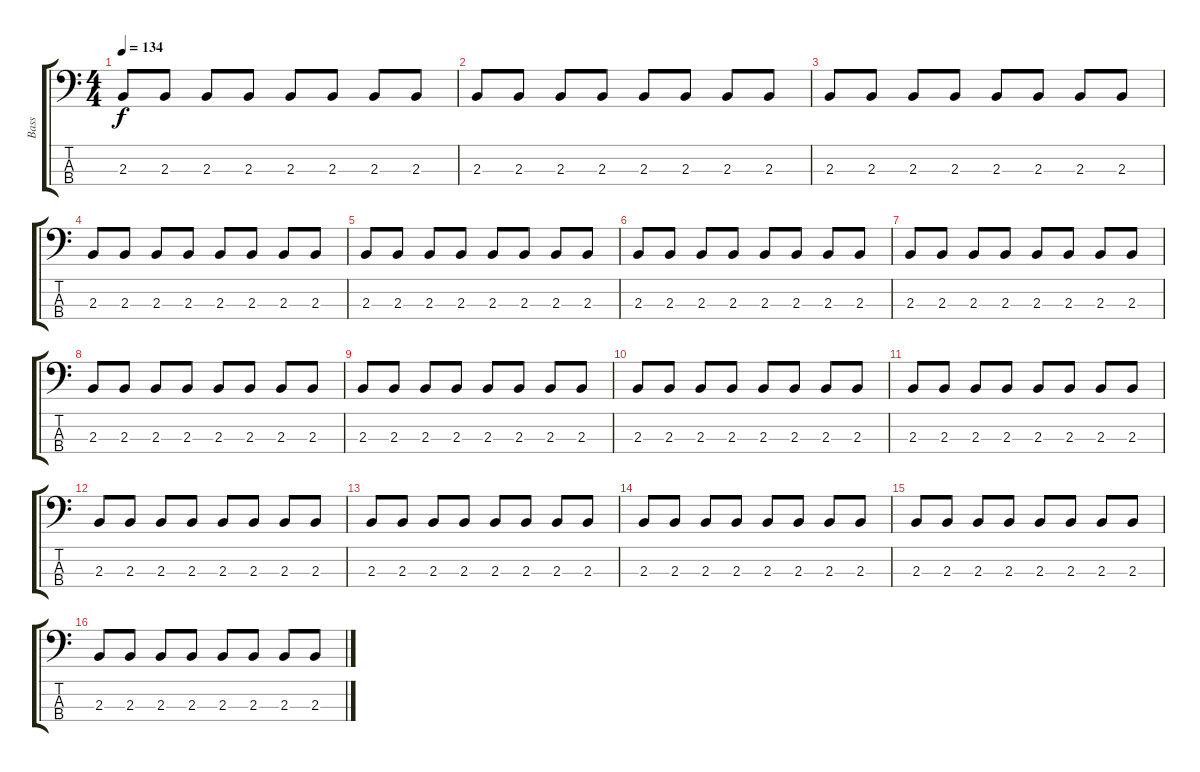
\track ("Bass" "Bass") {instrument electricbassfinger}
\staff {score tabs}
\tuning (G2 D2 A1 D1) {hide}
\ts (4 4)
\tempo 134
\clef f4
\ks c
2.3.8{dy f} 2.3.8 2.3.8 2.3.8 2.3.8 2.3.8 2.3.8 2.3.8 |
2.3.8 2.3.8 2.3.8 2.3.8 2.3.8 2.3.8 2.3.8 2.3.8 |
2.3.8 2.3.8 2.3.8 2.3.8 2.3.8 2.3.8 2.3.8 2.3.8 |
2.3.8 2.3.8 2.3.8 2.3.8 2.3.8 2.3.8 2.3.8 2.3.8 |
2.3.8 2.3.8 2.3.8 2.3.8 2.3.8 2.3.8 2.3.8 2.3.8 |
2.3.8 2.3.8 2.3.8 2.3.8 2.3.8 2.3.8 2.3.8 2.3.8 |
2.3.8 2.3.8 2.3.8 2.3.8 2.3.8 2.3.8 2.3.8 2.3.8 |
2.3.8 2.3.8 2.3.8 2.3.8 2.3.8 2.3.8 2.3.8 2.3.8 |
2.3.8 2.3.8 2.3.8 2.3.8 2.3.8 2.3.8 2.3.8 2.3.8 |
2.3.8 2.3.8 2.3.8 2.3.8 2.3.8 2.3.8 2.3.8 2.3.8 |
2.3.8 2.3.8 2.3.8 2.3.8 2.3.8 2.3.8 2.3.8 2.3.8 |
2.3.8 2.3.8 2.3.8 2.3.8 2.3.8 2.3.8 2.3.8 2.3.8 |
2.3.8 2.3.8 2.3.8 2.3.8 2.3.8 2.3.8 2.3.8 2.3.8 |
2.3.8 2.3.8 2.3.8 2.3.8 2.3.8 2.3.8 2.3.8 2.3.8 |
2.3.8 2.3.8 2.3.8 2.3.8 2.3.8 2.3.8 2.3.8 2.3.8 |
2.3.8 2.3.8 2.3.8 2.3.8 2.3.8 2.3.8 2.3.8 2.3.8
